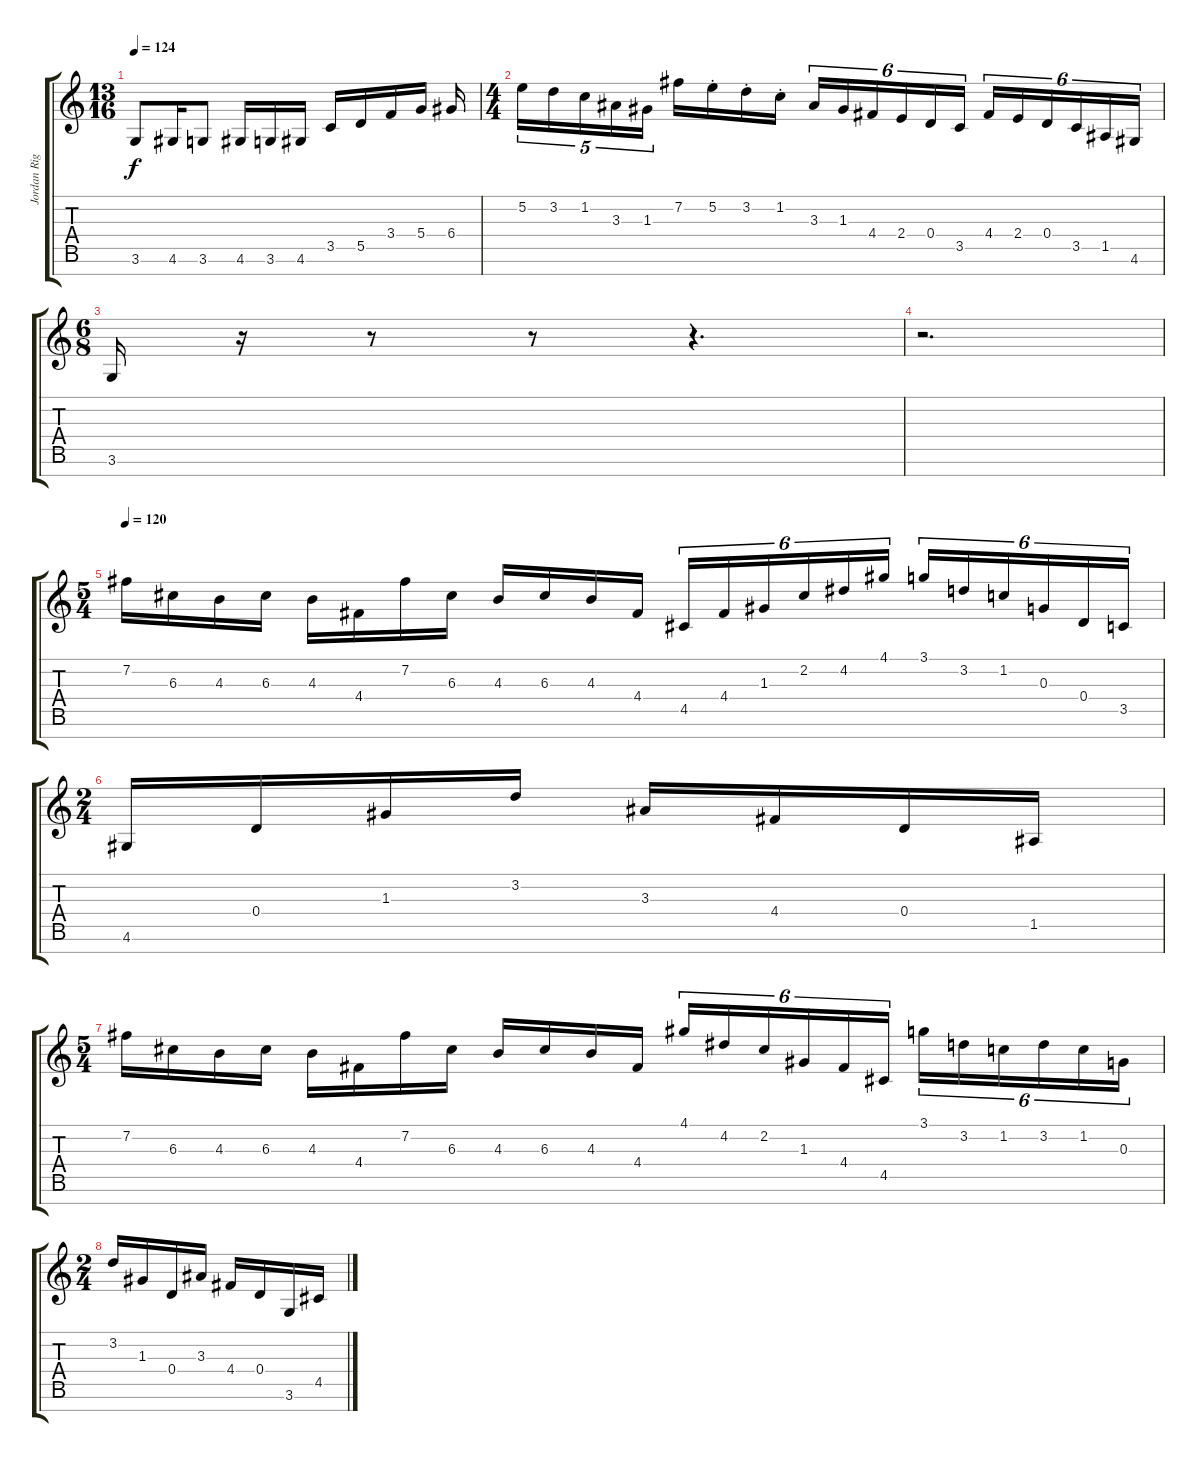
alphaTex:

\track ("Jordan Right Hand" "Jordan Rig") {instrument fx1rain}
\staff {score tabs}
\tuning (E5 B4 G4 D4 A3 E3 B2) {hide}
\ts (13 16)
\tempo 124
\clef g2
\ks c
3.6.8{dy f} 4.6.16 3.6.8 4.6.16 3.6.16 4.6.16 3.5.16 5.5.16 3.4.16 5.4.16 6.4.16 |
\ts (4 4)
5.2.16{tu (5 4)} 3.2.16{tu (5 4)} 1.2.16{tu (5 4)} 3.3.16{tu (5 4)} 1.3.16{tu (5 4)} 7.2.16 5.2{st}.16 3.2{st}.16 1.2{st}.16 3.3.16{tu (6 4)} 1.3.16{tu (6 4)} 4.4.16{tu (6 4)} 2.4.16{tu (6 4)} 0.4.16{tu (6 4)} 3.5.16{tu (6 4)} 4.4.16{tu (6 4)} 2.4.16{tu (6 4)} 0.4.16{tu (6 4)} 3.5.16{tu (6 4)} 1.5.16{tu (6 4)} 4.6.16{tu (6 4)} |
\ts (6 8)
3.6.16 r.16 r.8 r.8 r.4{d} |
r.2{d} |
\ts (5 4)
\tempo 120
7.2.16 6.3.16 4.3.16 6.3.16 4.3.16 4.4.16 7.2.16 6.3.16 4.3.16 6.3.16 4.3.16 4.4.16 4.5.16{tu (6 4)} 4.4.16{tu (6 4)} 1.3.16{tu (6 4)} 2.2.16{tu (6 4)} 4.2.16{tu (6 4)} 4.1.16{tu (6 4)} 3.1.16{tu (6 4)} 3.2.16{tu (6 4)} 1.2.16{tu (6 4)} 0.3.16{tu (6 4)} 0.4.16{tu (6 4)} 3.5.16{tu (6 4)} |
\ts (2 4)
4.6.16 0.4.16 1.3.16 3.2.16 3.3.16 4.4.16 0.4.16 1.5.16 |
\ts (5 4)
7.2.16 6.3.16 4.3.16 6.3.16 4.3.16 4.4.16 7.2.16 6.3.16 4.3.16 6.3.16 4.3.16 4.4.16 4.1.16{tu (6 4)} 4.2.16{tu (6 4)} 2.2.16{tu (6 4)} 1.3.16{tu (6 4)} 4.4.16{tu (6 4)} 4.5.16{tu (6 4)} 3.1.16{tu (6 4)} 3.2.16{tu (6 4)} 1.2.16{tu (6 4)} 3.2.16{tu (6 4)} 1.2.16{tu (6 4)} 0.3.16{tu (6 4)} |
\ts (2 4)
3.2.16 1.3.16 0.4.16 3.3.16 4.4.16 0.4.16 3.6.16 4.5.16
